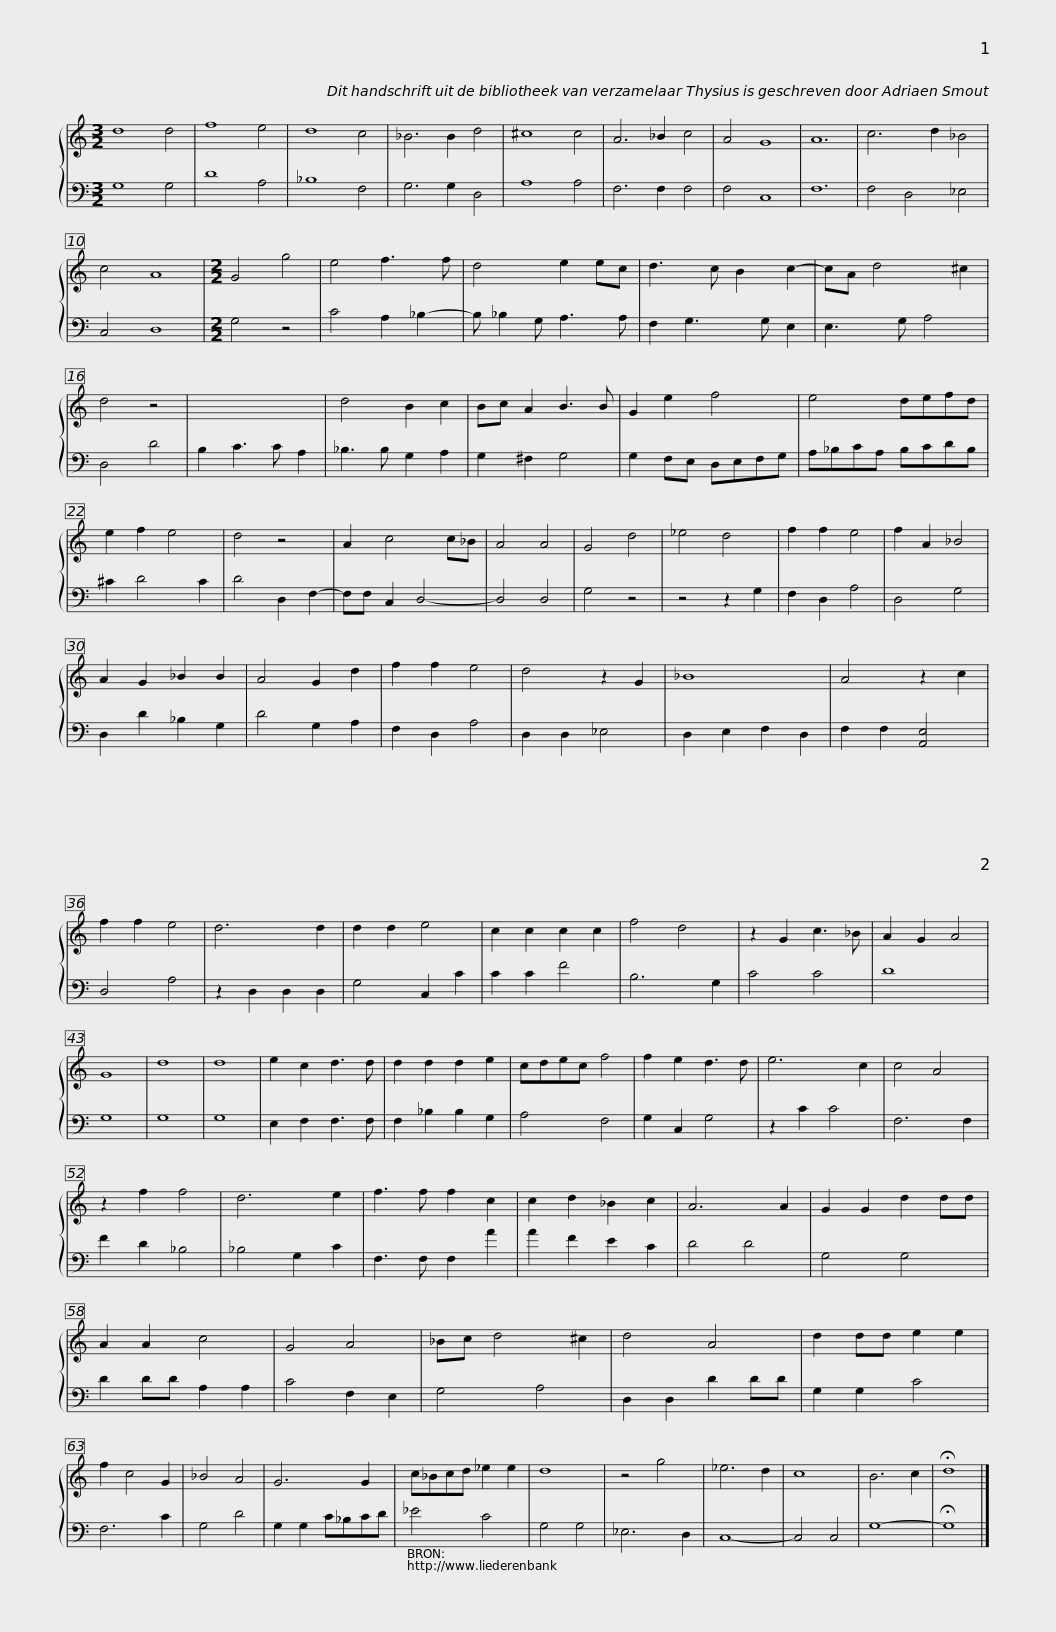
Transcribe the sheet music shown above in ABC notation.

X:1
%%score { 1 | 2 }
L:1/8
M:3/2
I:linebreak $
K:C
U:s=!stemless!
V:1 treble
V:2 bass
V:1
 sd8 d4 | sf8 e4 | sd8 c4 | _B6 B2 d4 | s^c8 c4 | %5
 A6 _B2 c4 | A4 sG8 | sA12 | c6 d2 _B4 | c4 sA8 |$ %10
[M:2/2] G4 g4 | e4 f3 f | d4 e2 ec | d3 c B2 c2- | cA d4 ^c2 | %15
 d4 z4 |$ x8 | d4 B2 c2 | Bc A2 B3 B | G2 e2 f4 | %20
 e4 defd | e2 f2 e4 | d4 z4 |$ A2 c4 c_B | A4 A4 | %25
 G4 d4 | _e4 d4 | f2 f2 e4 | f2 A2 _B4 | A2 G2 _B2 B2 | %30
 A4 G2 d2 | f2 f2 e4 | d4 z2 G2 |$ s_B8 | A4 z2 c2 | %35
 f2 f2 e4 | d6 d2 | d2 d2 e4 | c2 c2 c2 c2 | f4 d4 |$ %40
 z2 G2 c3 _B | A2 G2 A4 | sG8 | sd8 | sd8 | %45
 e2 c2 d3 d | d2 d2 d2 e2 | cdec f4 |$ f2 e2 d3 d | e6 c2 | %50
 c4 A4 | z2 f2 f4 | d6 e2 | f3 f f2 c2 | c2 d2 _B2 c2 | %55
 A6 A2 |$ G2 G2 d2 dd | A2 A2 c4 | G4 A4 | _Bc d4 ^c2 | %60
 d4 A4 | d2 dd e2 e2 | f2 c4 G2 | _B4 A4 | G6 G2 |$ %65
 c_Bcd _e2 e2 | sd8 | z4 g4 | _e6 d2 | sc8 | %70
 B6 c2 | !fermata!sd8 |] %72
V:2
 sG,8 G,4 | sD8 A,4 | s_B,8 F,4 | G,6 G,2 D,4 | sA,8 A,4 | %5
 F,6 F,2 F,4 | F,4 sC,8 | sF,12 | F,4 D,4 _E,4 | C,4 sD,8 |$ %10
[M:2/2] G,4 z4 | C4 A,2 _B,2- | B, _B,2 G, A,3 A, | F,2 G,3 G, E,2 | E,3 G, A,4 | %15
 D,4 D4 |$ B,2 C3 C A,2 | _B,3 B, G,2 A,2 | G,2 ^F,2 G,4 | G,2 F,E, D,E,F,G, | %20
 A,_B,CA, B,CDB, | ^C2 D4 C2 | D4 D,2 F,2- |$ F,F, C,2 D,4- | D,4 D,4 | %25
 G,4 z4 | z4 z2 G,2 | F,2 D,2 A,4 | D,4 G,4 | D,2 D2 _B,2 G,2 | %30
 D4 G,2 A,2 | F,2 D,2 A,4 | D,2 D,2 _E,4 |$ D,2 E,2 F,2 D,2 | F,2 F,2 [A,,E,]4 | %35
 D,4 A,4 | z2 D,2 D,2 D,2 | G,4 C,2 C2 | C2 C2 F4 | B,6 G,2 |$ %40
 C4 C4 | sD8 | sG,8 | sG,8 | sG,8 | %45
 E,2 F,2 F,3 F, | F,2 _B,2 B,2 G,2 | A,4 F,4 |$ G,2 C,2 G,4 | z2 C2 C4 | %50
 F,6 F,2 | F2 D2 _B,4 | _B,4 G,2 C2 | F,3 F, F,2 A2 | A2 F2 E2 C2 | %55
 D4 D4 |$ G,4 G,4 | D2 DD A,2 A,2 | C4 F,2 E,2 | G,4 A,4 | %60
 D,2 D,2 D2 DD | G,2 G,2 C4 | F,6 C2 | G,4 D4 | G,2 G,2 C_B,CD |$ %65
 _E4 C4 | G,4 G,4 | _E,6 D,2 | sC,8- | C,4 C,4 | %70
 sG,8- | !fermata!sG,8 |] %72
